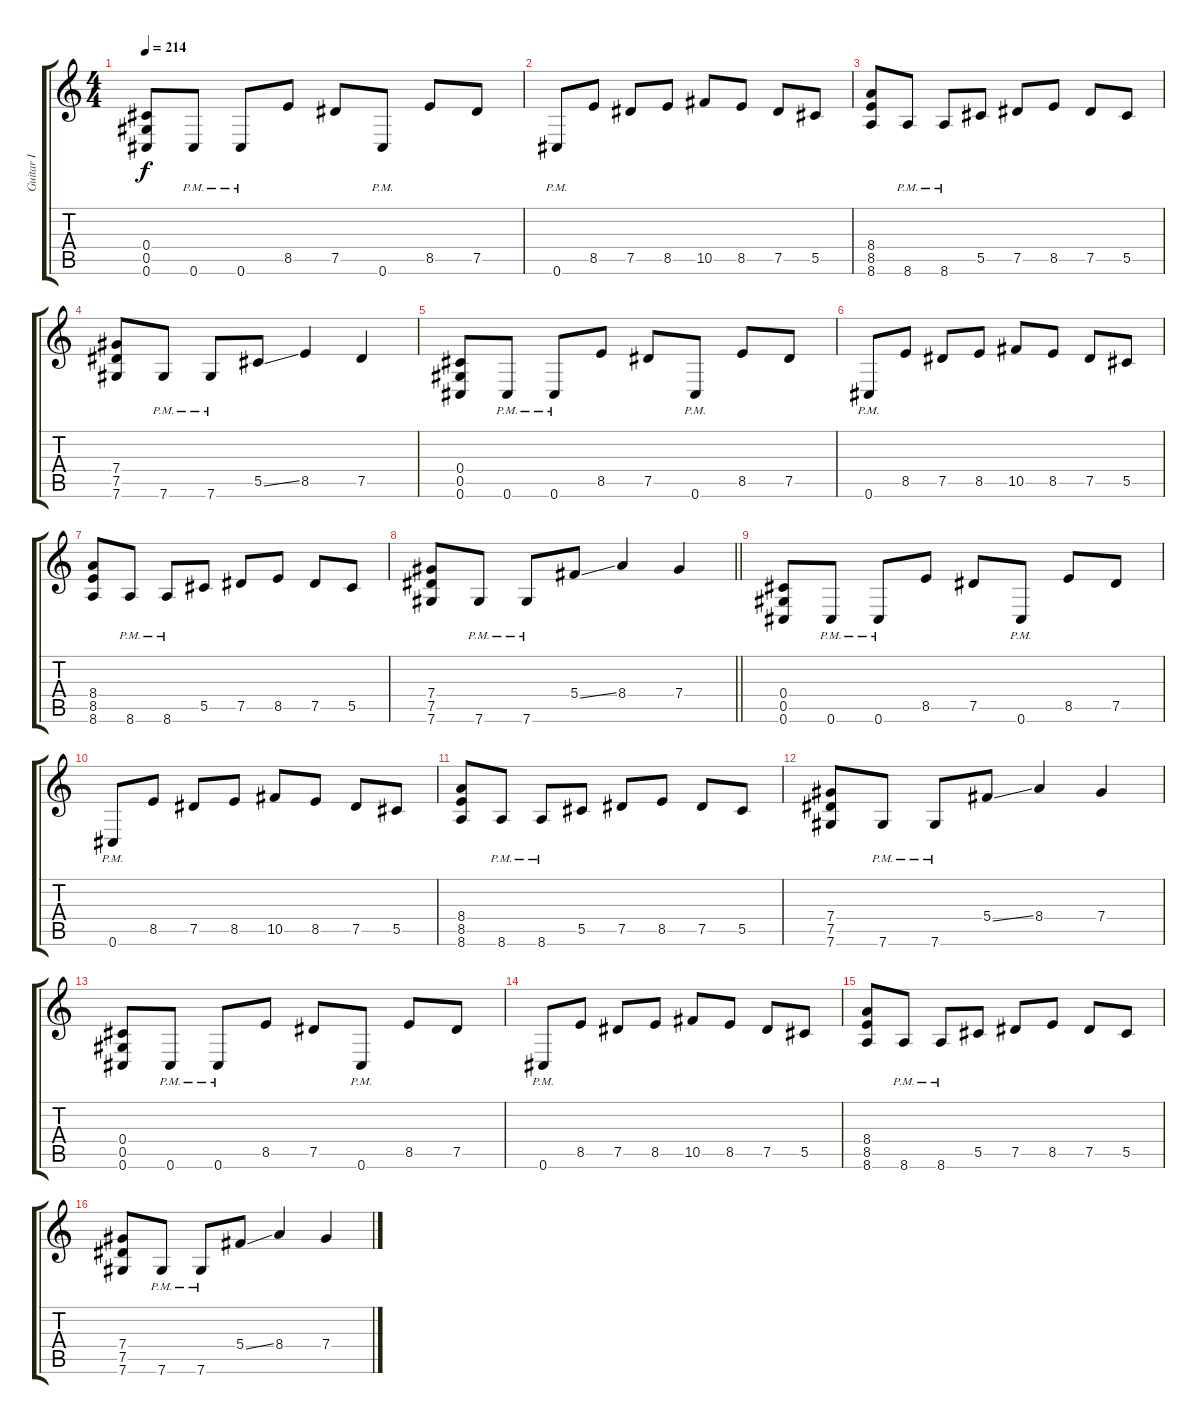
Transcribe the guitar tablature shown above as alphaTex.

\track ("Guitar I" "Guitar I") {instrument distortionguitar}
\staff {score tabs}
\tuning (Eb4 Bb3 Gb3 Db3 Ab2 Db2) {hide}
\ts (4 4)
\tempo 214
\clef g2
\ks c
(0.4 0.5 0.6).8{dy f} 0.6{pm}.8 0.6{pm}.8 8.5.8 7.5.8 0.6{pm}.8 8.5.8 7.5.8 |
0.6{pm}.8 8.5.8 7.5.8 8.5.8 10.5.8 8.5.8 7.5.8 5.5.8 |
(8.4 8.5 8.6).8 8.6{pm}.8 8.6{pm}.8 5.5.8 7.5.8 8.5.8 7.5.8 5.5.8 |
(7.4 7.5 7.6).8 7.6{pm}.8 7.6{pm}.8 5.5{ss}.8 8.5.4 7.5.4 |
(0.4 0.5 0.6).8 0.6{pm}.8 0.6{pm}.8 8.5.8 7.5.8 0.6{pm}.8 8.5.8 7.5.8 |
0.6{pm}.8 8.5.8 7.5.8 8.5.8 10.5.8 8.5.8 7.5.8 5.5.8 |
(8.4 8.5 8.6).8 8.6{pm}.8 8.6{pm}.8 5.5.8 7.5.8 8.5.8 7.5.8 5.5.8 |
\barLineRight lightlight
(7.4 7.5 7.6).8 7.6{pm}.8 7.6{pm}.8 5.4{ss}.8 8.4.4 7.4.4 |
\section ("" "")
(0.4 0.5 0.6).8 0.6{pm}.8 0.6{pm}.8 8.5.8 7.5.8 0.6{pm}.8 8.5.8 7.5.8 |
0.6{pm}.8 8.5.8 7.5.8 8.5.8 10.5.8 8.5.8 7.5.8 5.5.8 |
(8.4 8.5 8.6).8 8.6{pm}.8 8.6{pm}.8 5.5.8 7.5.8 8.5.8 7.5.8 5.5.8 |
(7.4 7.5 7.6).8 7.6{pm}.8 7.6{pm}.8 5.4{ss}.8 8.4.4 7.4.4 |
(0.4 0.5 0.6).8 0.6{pm}.8 0.6{pm}.8 8.5.8 7.5.8 0.6{pm}.8 8.5.8 7.5.8 |
0.6{pm}.8 8.5.8 7.5.8 8.5.8 10.5.8 8.5.8 7.5.8 5.5.8 |
(8.4 8.5 8.6).8 8.6{pm}.8 8.6{pm}.8 5.5.8 7.5.8 8.5.8 7.5.8 5.5.8 |
(7.4 7.5 7.6).8 7.6{pm}.8 7.6{pm}.8 5.4{ss}.8 8.4.4 7.4.4
